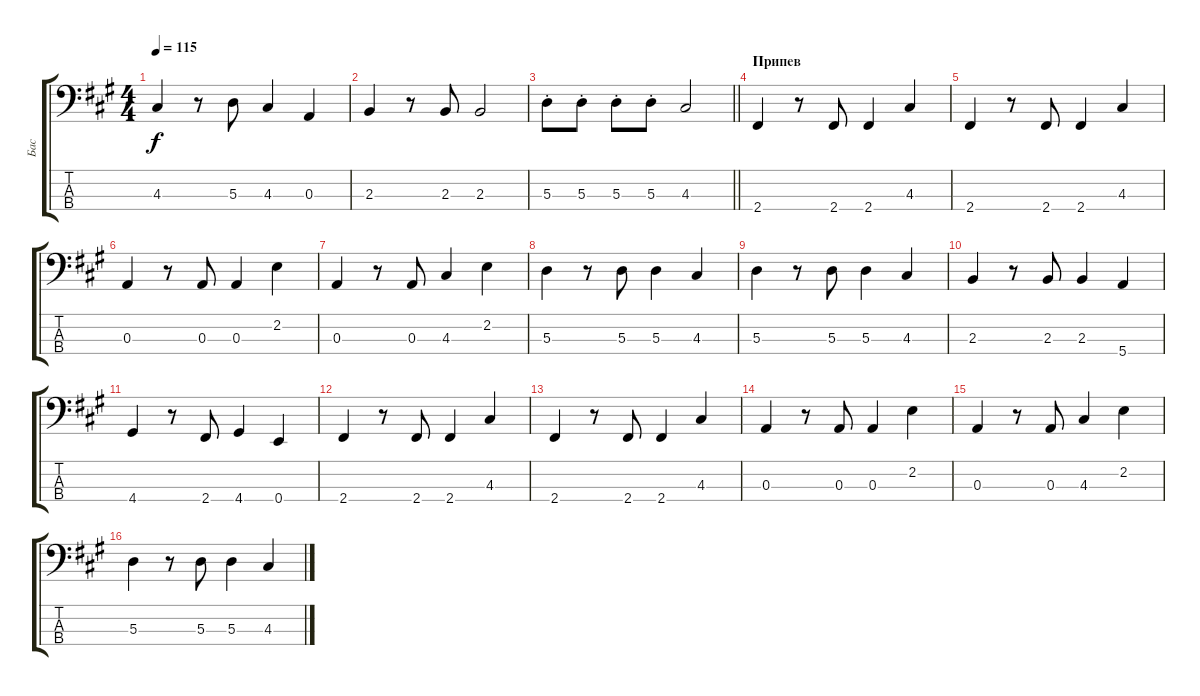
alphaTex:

\track ("Бас" "Бас") {instrument electricbassfinger}
\staff {score tabs}
\tuning (G2 D2 A1 E1) {hide}
\ts (4 4)
\tempo 115
\clef f4
\ks f#minor
4.3.4{dy f} r.8 5.3.8 4.3.4 0.3.4 |
2.3.4 r.8 2.3.8 2.3.2 |
\barLineRight lightlight
5.3{st}.8 5.3{st}.8 5.3{st}.8 5.3{st}.8 4.3.2 |
\section ("" "Припев")
2.4.4 r.8 2.4.8 2.4.4 4.3.4 |
2.4.4 r.8 2.4.8 2.4.4 4.3.4 |
0.3.4 r.8 0.3.8 0.3.4 2.2.4 |
0.3.4 r.8 0.3.8 4.3.4 2.2.4 |
5.3.4 r.8 5.3.8 5.3.4 4.3.4 |
5.3.4 r.8 5.3.8 5.3.4 4.3.4 |
2.3.4 r.8 2.3.8 2.3.4 5.4.4 |
4.4.4 r.8 2.4.8 4.4.4 0.4.4 |
2.4.4 r.8 2.4.8 2.4.4 4.3.4 |
2.4.4 r.8 2.4.8 2.4.4 4.3.4 |
0.3.4 r.8 0.3.8 0.3.4 2.2.4 |
0.3.4 r.8 0.3.8 4.3.4 2.2.4 |
5.3.4 r.8 5.3.8 5.3.4 4.3.4
